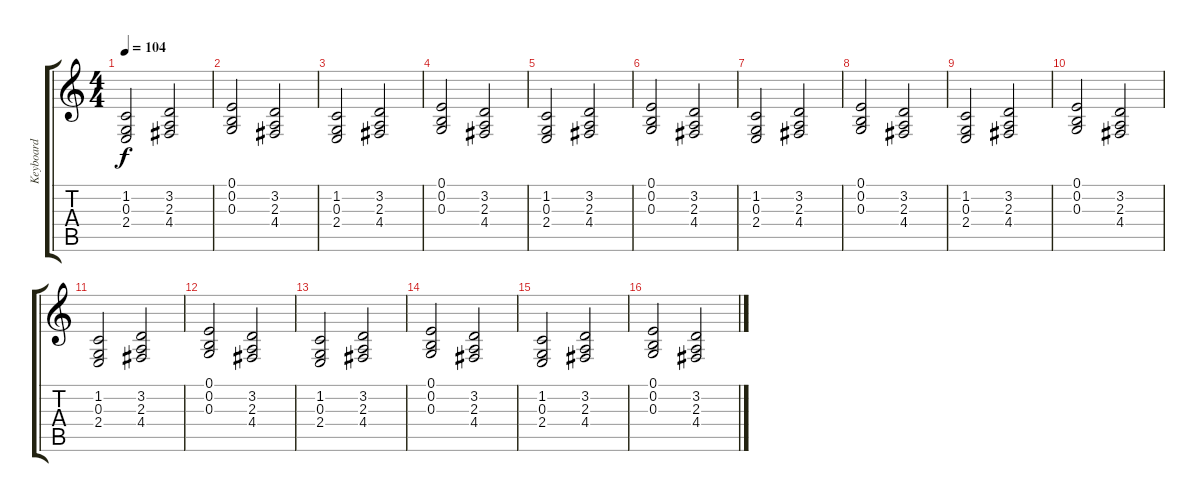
\track ("Keyboard" "Keyboard") {instrument drawbarorgan}
\staff {score tabs}
\tuning (E4 B3 G3 D3 A2 E2) {hide}
\ts (4 4)
\tempo 104
\clef g2
\ks c
(1.2 0.3 2.4).2{dy f} (3.2 2.3 4.4).2 |
(0.1 0.2 0.3).2 (3.2 2.3 4.4).2 |
(1.2 0.3 2.4).2 (3.2 2.3 4.4).2 |
(0.1 0.2 0.3).2 (3.2 2.3 4.4).2 |
(1.2 0.3 2.4).2 (3.2 2.3 4.4).2 |
(0.1 0.2 0.3).2 (3.2 2.3 4.4).2 |
(1.2 0.3 2.4).2 (3.2 2.3 4.4).2 |
(0.1 0.2 0.3).2 (3.2 2.3 4.4).2 |
(1.2 0.3 2.4).2 (3.2 2.3 4.4).2 |
(0.1 0.2 0.3).2 (3.2 2.3 4.4).2 |
(1.2 0.3 2.4).2 (3.2 2.3 4.4).2 |
(0.1 0.2 0.3).2 (3.2 2.3 4.4).2 |
(1.2 0.3 2.4).2 (3.2 2.3 4.4).2 |
(0.1 0.2 0.3).2 (3.2 2.3 4.4).2 |
(1.2 0.3 2.4).2 (3.2 2.3 4.4).2 |
(0.1 0.2 0.3).2 (3.2 2.3 4.4).2
